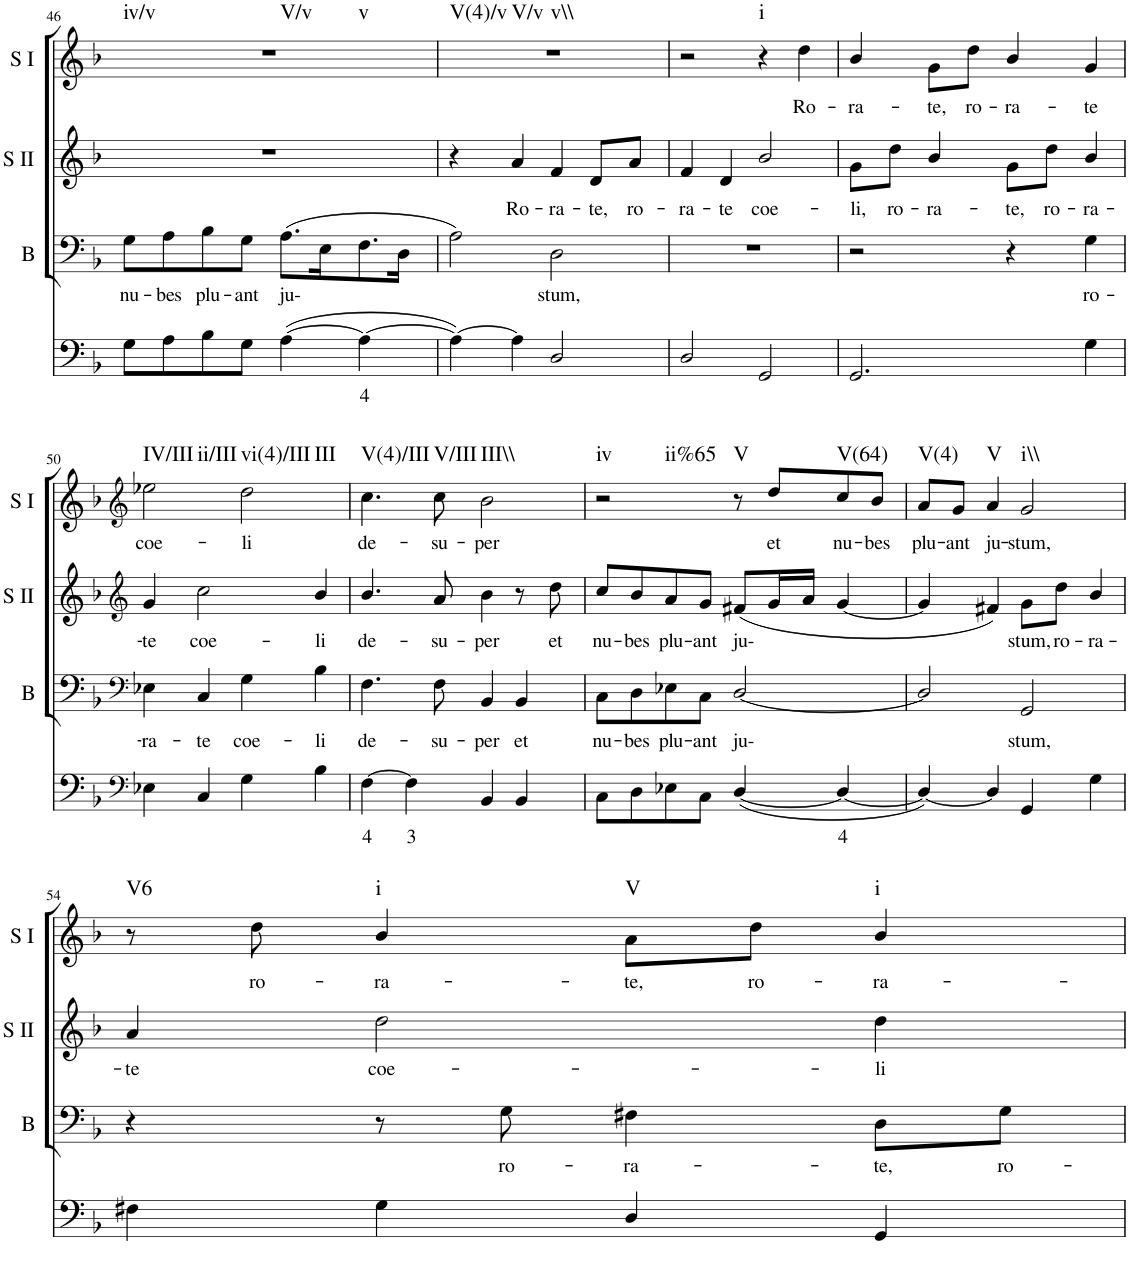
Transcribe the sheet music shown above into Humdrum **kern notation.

**kern	**text	**kern	**text	**kern	**text	**kern	**text	**harte
*part4	*part4	*part3	*part3	*part2	*part2	*part1	*part1	*part1
*staff4	*staff4	*staff3	*staff3	*staff2	*staff2	*staff1	*staff1	*
*I"Continuo	*	*I"Bass	*	*I"Soprano II	*	*I"Soprano I	*	*
*	*	*I'B	*	*I'S II	*	*I'S I	*	*
!!LO:PB:g=z
*clefF4	*	*clefF4	*	*clefG2	*	*clefG2	*	*
*k[b-]	*	*k[b-]	*	*k[b-]	*	*k[b-]	*	*
*	*	*	*	*M4/4	*	*M4/4	*	*
=46	=46	=46	=46	=46	=46	=46	=46	=46
!	!	!	!LO:LY:b	!	!	!	!	!LO:H:n=1:kt=iv/v
!	!	!	!	!	!	!	!	!LO:H:n=2:kt=V/v
!	!	!	!	!	!	!	!	!LO:H:n=3:kt=v
8G\L	.	8G\L	nu-	1r	.	1r	.	N N N
!	!	!	!LO:LY:b	!	!	!	!	!
8A\	.	8A\	bes	.	.	.	.	.
!	!	!	!LO:LY:b	!	!	!	!	!
8B-\	.	8B-\	plu-	.	.	.	.	.
!	!	!	!LO:LY:b	!	!	!	!	!
8G\J	.	8G\J	ant	.	.	.	.	.
!	!	!	!LO:LY:b	!	!	!	!	!
([4A\	.	(8.A\L	ju-	.	.	.	.	.
.	.	16E\K	.	.	.	.	.	.
!	!LO:LY:b	!	!	!	!	!	!	!
4A\_	4	8.F\	.	.	.	.	.	.
.	.	16D\Jk	.	.	.	.	.	.
=47	=47	=47	=47	=47	=47	=47	=47	=47
!	!	!	!	!	!	!	!	!LO:H:n=1:kt=V(4)/v
!	!	!	!	!	!	!	!	!LO:H:n=2:kt=V/v
!	!	!	!	!	!	!	!	!LO:H:n=3:kt=v\\
4A\_)	.	2A\)	.	4r	.	1r	.	N N N
!	!	!	!	!	!LO:LY:b	!	!	!
4A\]	.	.	.	4a/	Ro-	.	.	.
!	!	!	!LO:LY:b	!	!LO:LY:b	!	!	!
2D/	.	2D\	stum,	4f/	ra-	.	.	.
!	!	!	!	!	!LO:LY:b	!	!	!
.	.	.	.	8d/L	te,	.	.	.
!	!	!	!	!	!LO:LY:b	!	!	!
.	.	.	.	8a/J	ro-	.	.	.
=48	=48	=48	=48	=48	=48	=48	=48	=48
!	!	!	!	!	!LO:LY:b	!	!	!
2D/	.	1r	.	4f/	ra-	2r	.	.
!	!	!	!	!	!LO:LY:b	!	!	!
.	.	.	.	4d/	te	.	.	.
!	!	!	!	!	!LO:LY:b	!	!	!LO:H:kt=i
2GG/	.	.	.	2b-/	coe-	4r	.	N
!	!	!	!	!	!	!	!LO:LY:b	!
.	.	.	.	.	.	4dd\	Ro-	.
=49	=49	=49	=49	=49	=49	=49	=49	=49
!	!	!	!	!	!LO:LY:b	!	!LO:LY:b	!
2.GG/	.	2r	.	8g\L	li,	4b-/	ra-	.
!	!	!	!	!	!LO:LY:b	!	!	!
.	.	.	.	8dd\J	ro-	.	.	.
!	!	!	!	!	!LO:LY:b	!	!LO:LY:b	!
.	.	.	.	4b-/	ra-	8g\L	te,	.
!	!	!	!	!	!	!	!LO:LY:b	!
.	.	.	.	.	.	8dd\J	ro-	.
!	!	!	!	!	!LO:LY:b	!	!LO:LY:b	!
.	.	4r	.	8g\L	te,	4b-/	ra-	.
!	!	!	!	!	!LO:LY:b	!	!	!
.	.	.	.	8dd\J	ro-	.	.	.
!	!	!	!LO:LY:b	!	!LO:LY:b	!	!LO:LY:b	!
4G\	.	4G\	ro-	4b-/	ra-	4g/	te	.
!!LO:LB:g=z
=50	=50	=50	=50	=50	=50	=50	=50	=50
*clefF4	*	*clefF4	*	*clefG2	*	*clefG2	*	*
!	!	!	!LO:LY:b	!	!LO:LY:b	!	!LO:LY:b	!LO:H:n=1:kt=IV/III
!	!	!	!	!	!	!	!	!LO:H:n=2:kt=ii/III
4E-X\	.	4E-X\	ra-	4g/	te	2ee-X\	coe-	N N
!	!	!	!LO:LY:b	!	!LO:LY:b	!	!	!
4C/	.	4C/	te	2cc\	coe-	.	.	.
!	!	!	!LO:LY:b	!	!	!	!LO:LY:b	!LO:H:n=1:kt=vi(4)/III
!	!	!	!	!	!	!	!	!LO:H:n=2:kt=III
4G\	.	4G\	coe-	.	.	2dd\	li	N N
!	!	!	!LO:LY:b	!	!LO:LY:b	!	!	!
4B-\	.	4B-\	li	4b-/	li	.	.	.
=51	=51	=51	=51	=51	=51	=51	=51	=51
!	!LO:LY:b	!	!LO:LY:b	!	!LO:LY:b	!	!LO:LY:b	!LO:H:kt=V(4)/III
[4F\	4	4.F\	de-	4.b-/	de-	4.cc\	de-	N
!	!LO:LY:b	!	!	!	!	!	!	!
4F\]	3	.	.	.	.	.	.	.
!	!	!	!LO:LY:b	!	!LO:LY:b	!	!LO:LY:b	!LO:H:kt=V/III
.	.	8F\	su-	8a/	su-	8cc\	su-	N
!	!	!	!LO:LY:b	!	!LO:LY:b	!	!LO:LY:b	!LO:H:kt=III\\
4BB-/	.	4BB-/	per	4b-\	per	2b-\	per	N
!	!	!	!LO:LY:b	!	!	!	!	!
4BB-/	.	4BB-/	et	8r	.	.	.	.
!	!	!	!	!	!LO:LY:b	!	!	!
.	.	.	.	8dd\	et	.	.	.
=52	=52	=52	=52	=52	=52	=52	=52	=52
!	!	!	!LO:LY:b	!	!LO:LY:b	!	!	!LO:H:n=1:kt=iv
!	!	!	!	!	!	!	!	!LO:H:n=2:kt=ii%65
8C\L	.	8C\L	nu-	8cc/L	nu-	2r	.	N N
!	!	!	!LO:LY:b	!	!LO:LY:b	!	!	!
8D\	.	8D\	bes	8b-/	bes	.	.	.
!	!	!	!LO:LY:b	!	!LO:LY:b	!	!	!
8E-X\	.	8E-X\	plu-	8a/	plu-	.	.	.
!	!	!	!LO:LY:b	!	!LO:LY:b	!	!	!
8C\J	.	8C\J	ant	8g/J	ant	.	.	.
!	!	!	!LO:LY:b	!	!LO:LY:b	!	!	!LO:H:kt=V
([4D/	.	[2D/	ju-	(8f#X/L	ju-	8r	.	N
!	!	!	!	!	!	!	!LO:LY:b	!
.	.	.	.	16g/L	.	8dd/L	et	.
.	.	.	.	16a/JJ	.	.	.	.
!	!LO:LY:b	!	!	!	!	!	!LO:LY:b	!LO:H:kt=V(64)
4D/_	4	.	.	[4g/	.	8cc/	nu-	N
!	!	!	!	!	!	!	!LO:LY:b	!
.	.	.	.	.	.	8b-/J	bes	.
=53	=53	=53	=53	=53	=53	=53	=53	=53
!	!	!	!	!	!	!	!LO:LY:b	!LO:H:kt=V(4)
4D/_)	.	2D/]	.	4g/]	.	8a/L	plu-	N
!	!	!	!	!	!	!	!LO:LY:b	!
.	.	.	.	.	.	8g/J	ant	.
!	!	!	!	!	!	!	!LO:LY:b	!LO:H:kt=V
4D/]	.	.	.	4f#X/)	.	4a/	ju-	N
!	!	!	!LO:LY:b	!	!LO:LY:b	!	!LO:LY:b	!LO:H:kt=i\\
4GG/	.	2GG/	stum,	8g\L	stum,	2g/	stum,	N
!	!	!	!	!	!LO:LY:b	!	!	!
.	.	.	.	8dd\J	ro-	.	.	.
!	!	!	!	!	!LO:LY:b	!	!	!
4G\	.	.	.	4b-/	ra-	.	.	.
!!LO:LB:g=z
=54	=54	=54	=54	=54	=54	=54	=54	=54
!	!	!	!	!	!LO:LY:b	!	!	!LO:H:kt=V6
4F#X\	.	4r	.	4a/	te	8r	.	N
!	!	!	!	!	!	!	!LO:LY:b	!
.	.	.	.	.	.	8dd\	ro-	.
!	!	!	!	!	!LO:LY:b	!	!LO:LY:b	!LO:H:kt=i
4G\	.	8r	.	2dd\	coe-	4b-/	ra-	N
!	!	!	!LO:LY:b	!	!	!	!	!
.	.	8G\	ro-	.	.	.	.	.
!	!	!	!LO:LY:b	!	!	!	!LO:LY:b	!LO:H:kt=V
4D/	.	4F#X\	ra-	.	.	8a\L	te,	N
!	!	!	!	!	!	!	!LO:LY:b	!
.	.	.	.	.	.	8dd\J	ro-	.
!	!	!	!LO:LY:b	!	!LO:LY:b	!	!LO:LY:b	!LO:H:kt=i
4GG/	.	8D\L	te,	4dd\	li	4b-/	ra-	N
!	!	!	!LO:LY:b	!	!	!	!	!
.	.	8G\J	ro-	.	.	.	.	.
=	=	=	=	=	=	=	=	=
*-	*-	*-	*-	*-	*-	*-	*-	*-
